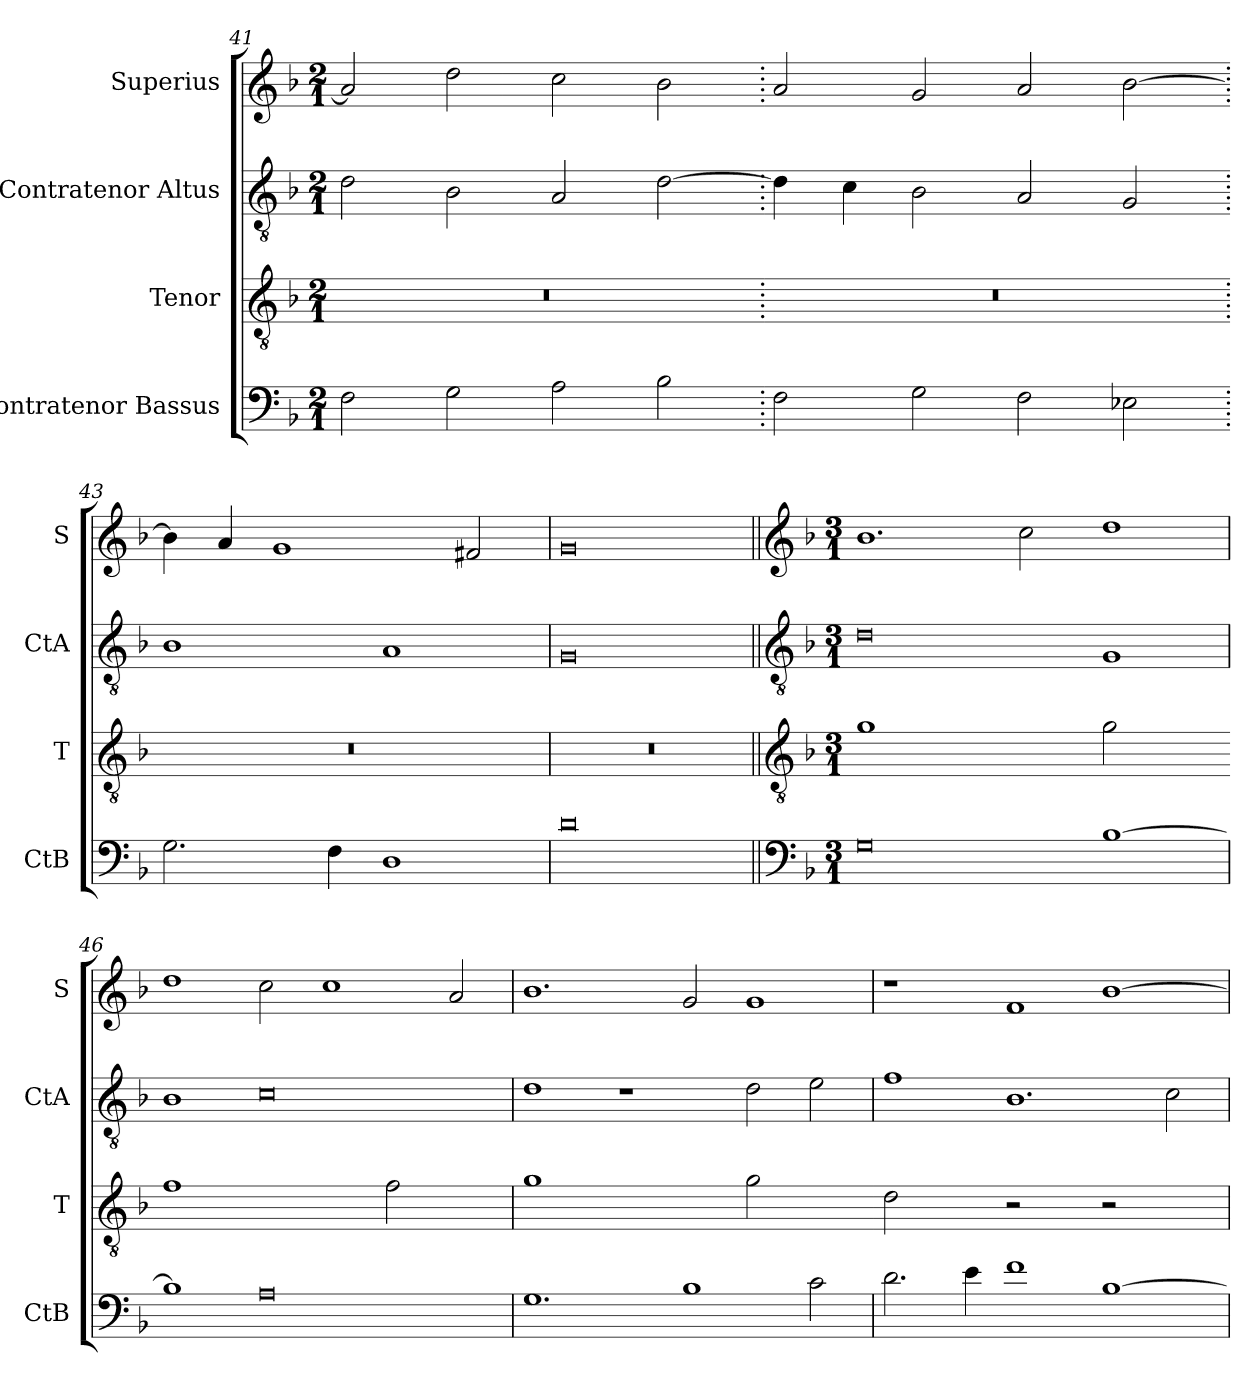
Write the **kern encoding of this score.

**kern	**kern	**kern	**kern
*part4	*part3	*part2	*part1
*staff4	*staff3	*staff2	*staff1
*I"Contratenor Bassus	*I"Tenor	*I"Contratenor   Altus	*I"Superius
*I'CtB	*I'T	*I'CtA	*I'S
*clefF4	*clefGv2	*clefGv2	*clefG2
*k[b-]	*k[b-]	*k[b-]	*k[b-]
*M2/1	*M2/1	*M2/1	*M2/1
=41	=41	=41	=41
2F\	0r	2d\	2a/]
2G\	.	2B-\	2dd\
2A\	.	2A/	2cc\
2B-\	.	[2d\	2b-\
=42.	=42.	=42.	=42.
2F\	0r	4d\]	2a/
.	.	4c\	.
2G\	.	2B-\	2g/
2F\	.	2A/	2a/
2E-X\	.	2G/	[2b-\
=43.	=43.	=43.	=43.
2.G\	0r	1B-	4b-\]
.	.	.	4a/
.	.	.	1g
4F\	.	.	.
1D	.	1A	.
.	.	.	2f#X/
=44	=44	=44	=44
0d	0r	0G	0g
!!LO:LB:g=z
=45||	=45||	=45||	=45||
*clefF4	*clefGv2	*clefGv2	*clefG2
*k[b-]	*k[b-]	*k[b-]	*k[b-]
*M3/1	*M3/1	*M3/1	*M3/1
!	!LO:N:vis=1	!	!
0G	0g	0d	1.b-
.	.	.	2cc\
!	!LO:N:vis=2	!	!
[1B-	1g	1G	1dd
=46	=46-	=46	=46
!	!LO:N:vis=1	!	!
1B-]	0f	1B-	1dd
0A	.	0c	2cc\
.	.	.	1cc
!	!LO:N:vis=2	!	!
.	1f	.	.
.	.	.	2a/
=47	=47	=47	=47
!	!LO:N:vis=1	!	!
1.G	0g	1d	1.b-
.	.	1r	.
1B-	.	.	2g/
!	!LO:N:vis=2	!	!
.	1g	2d\	1g
2c\	.	2e\	.
=48	=48-	=48	=48
!	!LO:N:vis=2	!	!
2.d\	1d	1f	1r
4e\	.	.	.
!	!LO:N:vis=2	!	!
1f	1r	1.B-	1f
!	!LO:N:vis=2	!	!
[1B-	1r	.	[1b-
.	.	2c\	.
=	=	=	=
*-	*-	*-	*-
